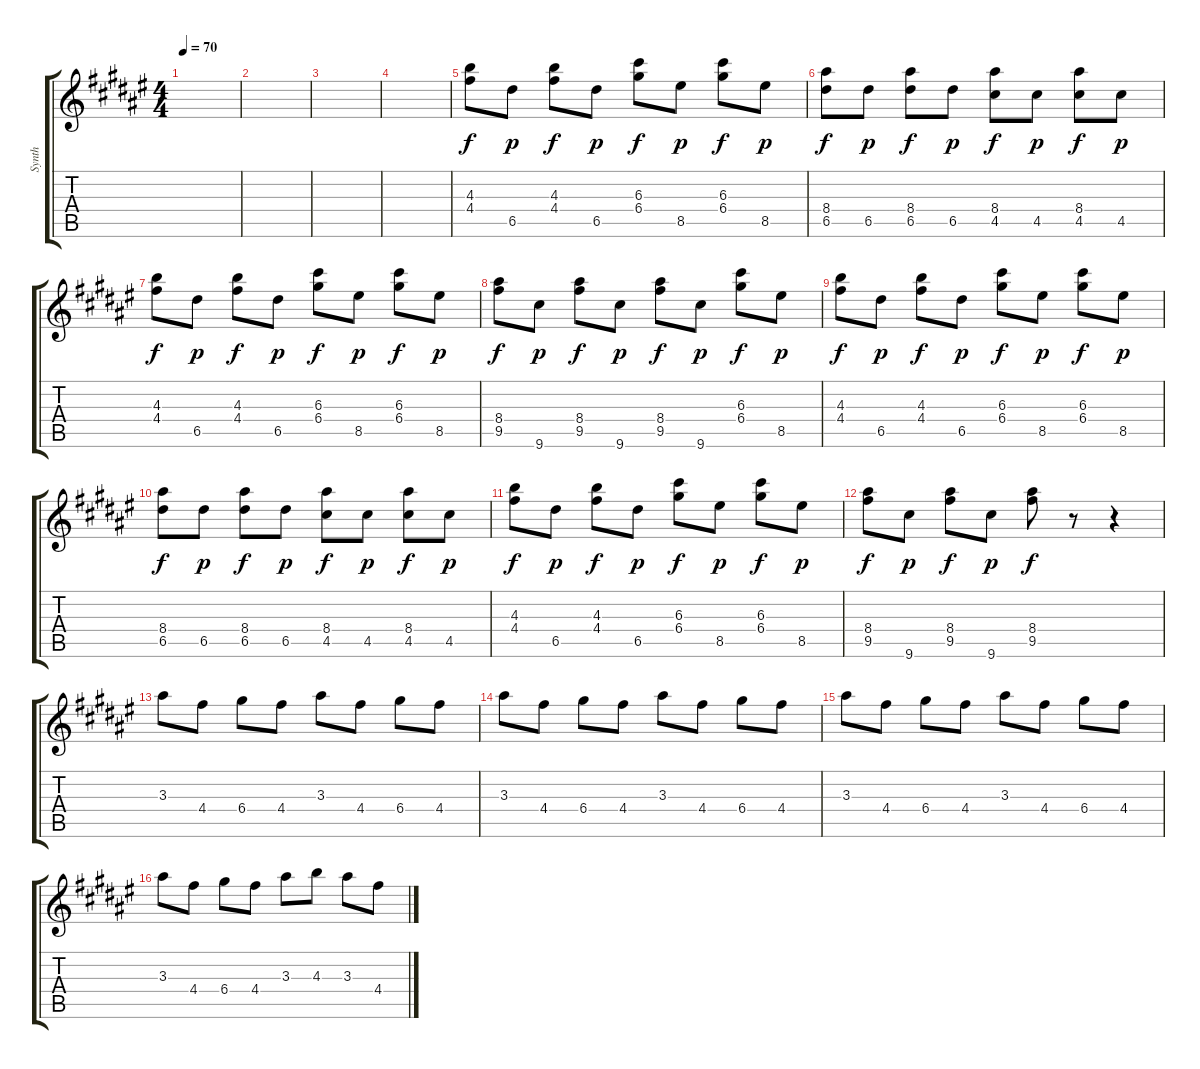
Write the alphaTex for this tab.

\track ("Synth" "Synth") {instrument acousticguitarsteel}
\staff {score tabs}
\tuning (E5 B4 G4 D4 A3 E3) {hide}
\ts (4 4)
\tempo 70
\clef g2
\ks f#
|
|
|
|
(4.3 4.4).8{instrument flute} 6.5.8{dy p} (4.3 4.4).8{dy f} 6.5.8{dy p} (6.3 6.4).8{dy f} 8.5.8{dy p} (6.3 6.4).8{dy f} 8.5.8{dy p} |
(8.4 6.5).8{dy f} 6.5.8{dy p} (8.4 6.5).8{dy f} 6.5.8{dy p} (8.4 4.5).8{dy f} 4.5.8{dy p} (8.4 4.5).8{dy f} 4.5.8{dy p} |
(4.3 4.4).8{dy f} 6.5.8{dy p} (4.3 4.4).8{dy f} 6.5.8{dy p} (6.3 6.4).8{dy f} 8.5.8{dy p} (6.3 6.4).8{dy f} 8.5.8{dy p} |
(8.4 9.5).8{dy f} 9.6.8{dy p} (8.4 9.5).8{dy f} 9.6.8{dy p} (8.4 9.5).8{dy f} 9.6.8{dy p} (6.3 6.4).8{dy f} 8.5.8{dy p} |
(4.3 4.4).8{dy f} 6.5.8{dy p} (4.3 4.4).8{dy f} 6.5.8{dy p} (6.3 6.4).8{dy f} 8.5.8{dy p} (6.3 6.4).8{dy f} 8.5.8{dy p} |
(8.4 6.5).8{dy f} 6.5.8{dy p} (8.4 6.5).8{dy f} 6.5.8{dy p} (8.4 4.5).8{dy f} 4.5.8{dy p} (8.4 4.5).8{dy f} 4.5.8{dy p} |
(4.3 4.4).8{dy f} 6.5.8{dy p} (4.3 4.4).8{dy f} 6.5.8{dy p} (6.3 6.4).8{dy f} 8.5.8{dy p} (6.3 6.4).8{dy f} 8.5.8{dy p} |
(8.4 9.5).8{dy f} 9.6.8{dy p} (8.4 9.5).8{dy f} 9.6.8{dy p} (8.4 9.5).8{dy f} r.8 r.4 |
3.3.8{instrument cello} 4.4.8 6.4.8 4.4.8 3.3.8 4.4.8 6.4.8 4.4.8 |
3.3.8 4.4.8 6.4.8 4.4.8 3.3.8 4.4.8 6.4.8 4.4.8 |
3.3.8 4.4.8 6.4.8 4.4.8 3.3.8 4.4.8 6.4.8 4.4.8 |
3.3.8 4.4.8 6.4.8 4.4.8 3.3.8 4.3.8 3.3.8 4.4.8
